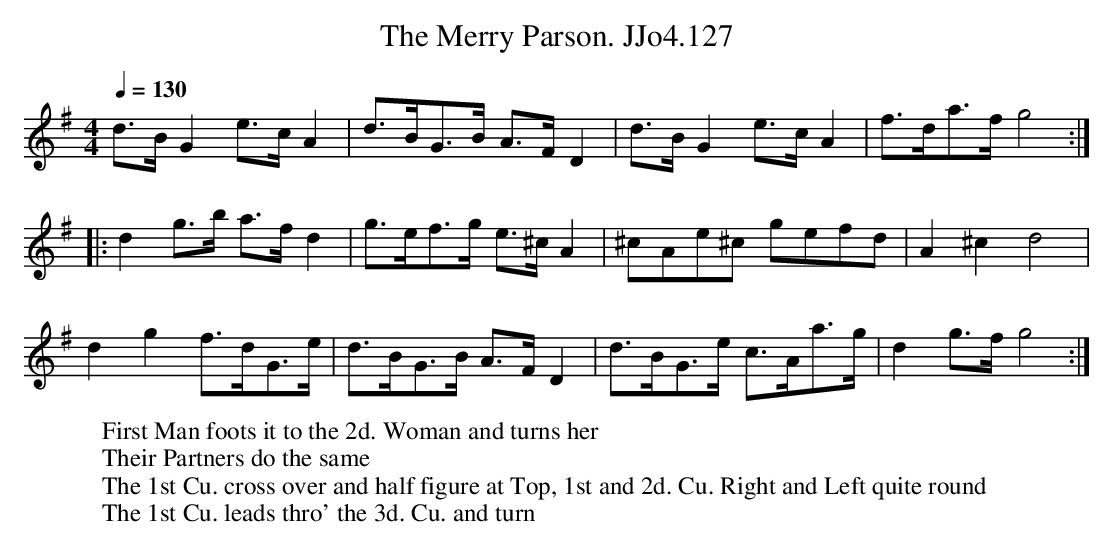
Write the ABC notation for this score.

X:1
T:Merry Parson. JJo4.127, The
M:4/4
Q:1/4=130
L:1/8
K:G
d>B G2 e>c A2 | d>BG>B A>FD2 | d>B G2 e>c A2 | f>da>f g4 :|
|: d2 g>b a>f d2 | g>ef>g e>^cA2 | ^cAe^c  gefd | A2^c2 d4 |
d2g2 f>dG>e | d>BG>B A>F D2 | d>BG>e c>Aa>g | d2 g>f g4 :|
W:First Man foots it to the 2d. Woman and turns her
W:Their Partners do the same
W:The 1st Cu. cross over and half figure at Top, 1st and 2d. Cu. Right and Left quite round
W:The 1st Cu. leads thro' the 3d. Cu. and turn
